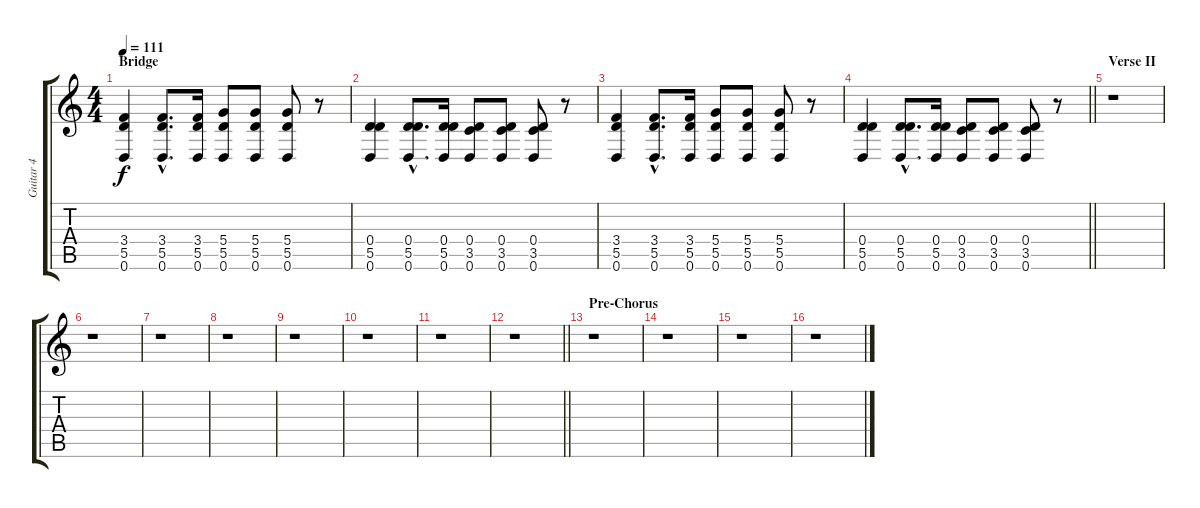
\track ("Guitar 4" "Guitar 4") {instrument overdrivenguitar}
\staff {score tabs}
\tuning (E4 B3 G3 D3 A2 D2) {hide}
\ts (4 4)
\section ("" "Bridge")
\tempo 111
\clef g2
\ks c
(3.4 5.5 0.6).4{dy f} (3.4{hac} 5.5{hac} 0.6{hac}).8{d} (3.4 5.5 0.6).16 (5.4 5.5 0.6).8 (5.4 5.5 0.6).8 (5.4 5.5 0.6).8 r.8 |
(0.4 5.5 0.6).4 (0.4{hac} 5.5{hac} 0.6{hac}).8{d} (0.4 5.5 0.6).16 (0.4 3.5 0.6).8 (0.4 3.5 0.6).8 (0.4 3.5 0.6).8 r.8 |
(3.4 5.5 0.6).4 (3.4{hac} 5.5{hac} 0.6{hac}).8{d} (3.4 5.5 0.6).16 (5.4 5.5 0.6).8 (5.4 5.5 0.6).8 (5.4 5.5 0.6).8 r.8 |
\barLineRight lightlight
(0.4 5.5 0.6).4 (0.4{hac} 5.5{hac} 0.6{hac}).8{d} (0.4 5.5 0.6).16 (0.4 3.5 0.6).8 (0.4 3.5 0.6).8 (0.4 3.5 0.6).8 r.8 |
\section ("" "Verse II")
r.1 |
r.1 |
r.1 |
r.1 |
r.1 |
r.1 |
r.1 |
\barLineRight lightlight
r.1 |
\section ("" "Pre-Chorus ")
r.1 |
r.1 |
r.1 |
r.1
